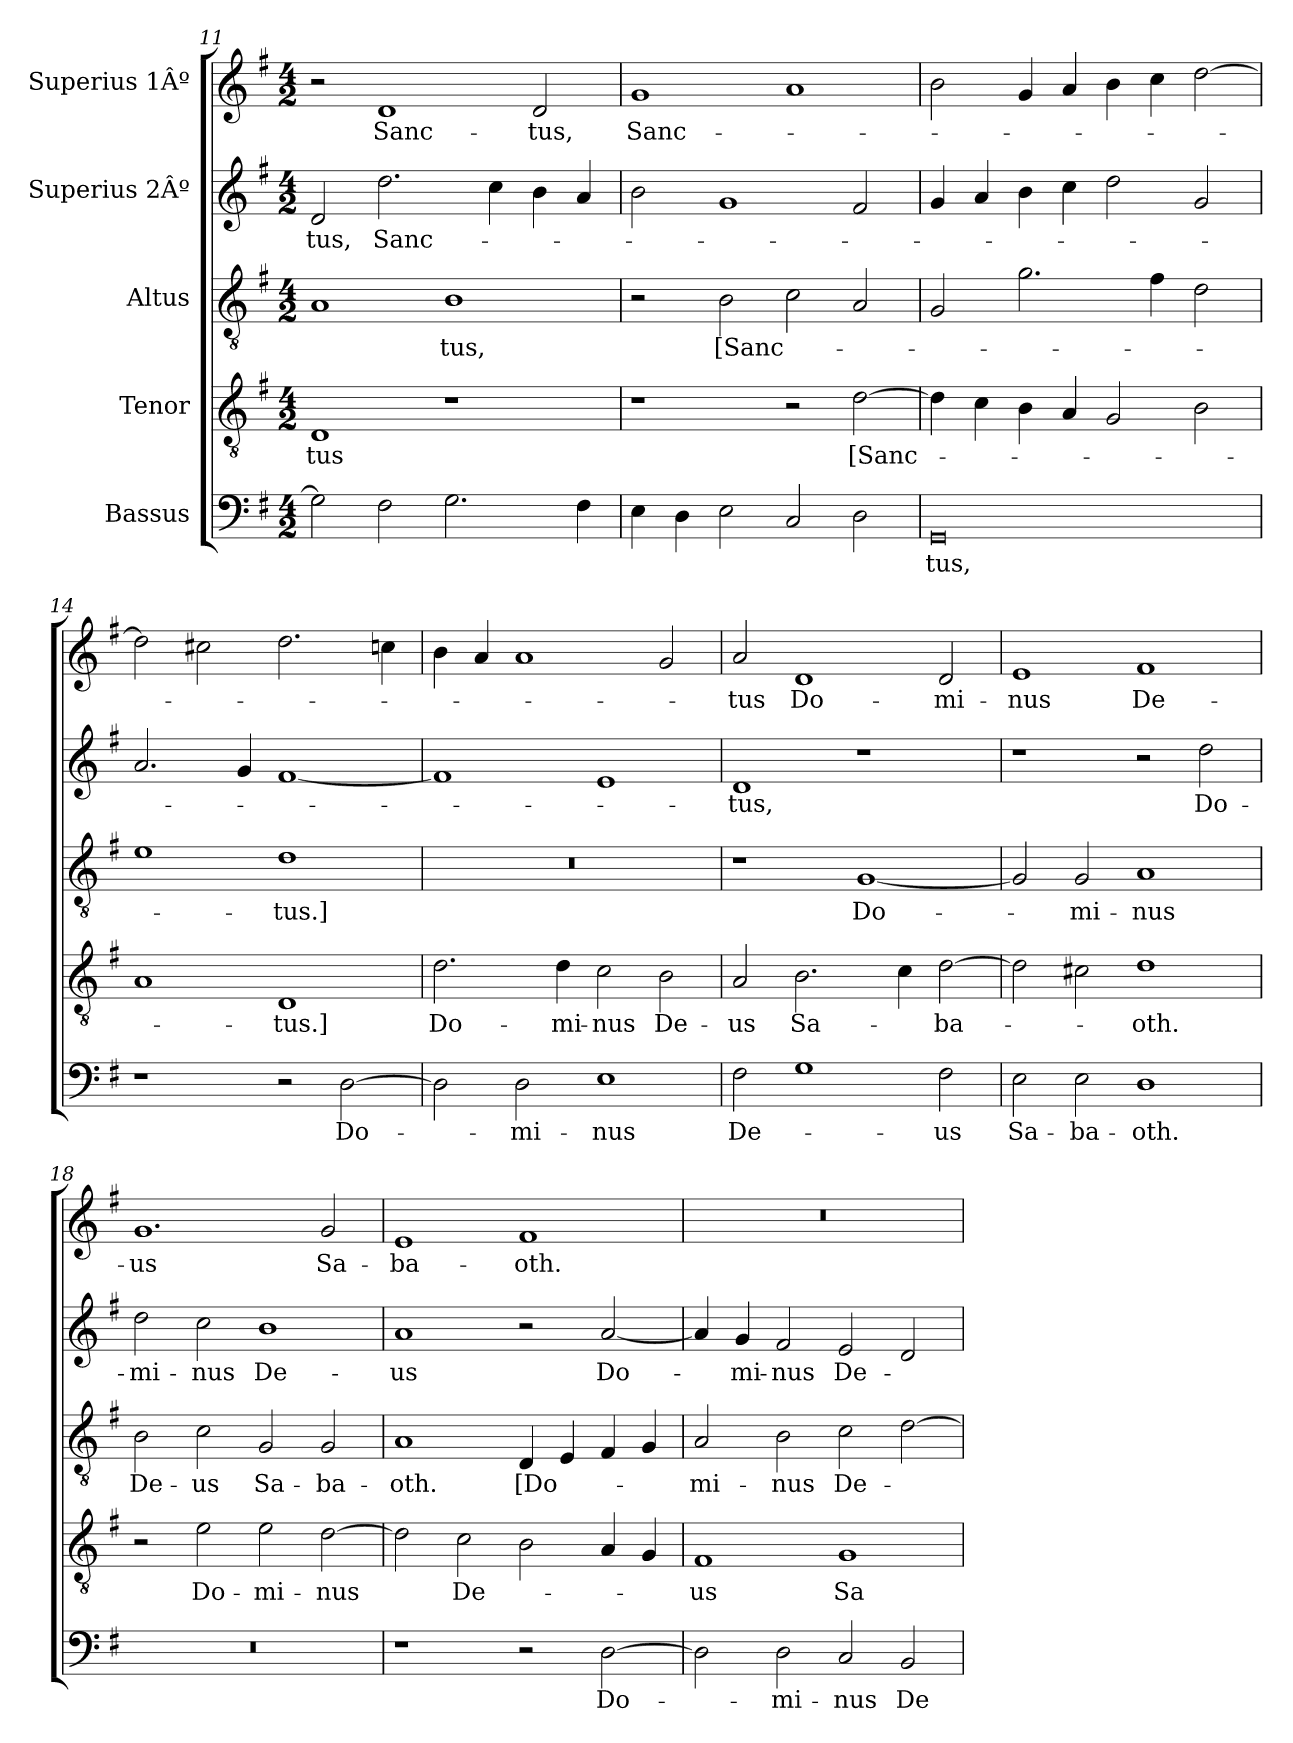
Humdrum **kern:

**kern	**text	**kern	**text	**kern	**text	**kern	**text	**kern	**text
*part5	*part5	*part4	*part4	*part3	*part3	*part2	*part2	*part1	*part1
*staff5	*staff5	*staff4	*staff4	*staff3	*staff3	*staff2	*staff2	*staff1	*staff1
*I"Bassus	*	*I"Tenor	*	*I"Altus	*	*I"Superius 2Âº	*	*I"Superius 1Âº	*
*clefF4	*	*clefGv2	*	*clefGv2	*	*clefG2	*	*clefG2	*
*k[f#]	*	*k[f#]	*	*k[f#]	*	*k[f#]	*	*k[f#]	*
*M4/2	*	*M4/2	*	*M4/2	*	*M4/2	*	*M4/2	*
=11	=11	=11	=11	=11	=11	=11	=11	=11	=11
2G\]	.	1D/	-tus	1A/	.	2d/	-tus,	2r	.
2F#\	.	.	.	.	.	2.dd\	Sanc-	1d/	Sanc-
2.G\	.	1r	.	1B\	-tus,	.	.	.	.
.	.	.	.	.	.	4cc\	.	.	.
.	.	.	.	.	.	4b\	.	2d/	-tus,
4F#\	.	.	.	.	.	4a/	.	.	.
=12	=12	=12	=12	=12	=12	=12	=12	=12	=12
4E\	.	1r	.	2r	.	2b\	.	1g/	Sanc-
4D\	.	.	.	.	.	.	.	.	.
2E\	.	.	.	2B\	[Sanc-	1g/	.	.	.
2C/	.	2r	.	2c\	.	.	.	1a/	.
2D\	.	[2d\	[Sanc-	2A/	.	2f#/	.	.	.
=13	=13	=13	=13	=13	=13	=13	=13	=13	=13
0GG/	-tus,	4d\]	.	2G/	.	4g/	.	2b\	.
.	.	4c\	.	.	.	4a/	.	.	.
.	.	4B\	.	2.g\	.	4b\	.	4g/	.
.	.	4A/	.	.	.	4cc\	.	4a/	.
.	.	2G/	.	.	.	2dd\	.	4b\	.
.	.	.	.	4f#\	.	.	.	4cc\	.
.	.	2B\	.	2d\	.	2g/	.	[2dd\	.
=14	=14	=14	=14	=14	=14	=14	=14	=14	=14
1r	.	1A/	.	1e\	.	2.a/	.	2dd\]	.
.	.	.	.	.	.	.	.	2cc#X\	.
.	.	.	.	.	.	4g/	.	.	.
2r	.	1D/	-tus.]	1d\	-tus.]	[1f#/	.	2.dd\	.
[2D\	Do-	.	.	.	.	.	.	.	.
.	.	.	.	.	.	.	.	4cc\	.
=15	=15	=15	=15	=15	=15	=15	=15	=15	=15
2D\]	.	2.d\	Do-	0r	.	1f#/]	.	4b\	.
.	.	.	.	.	.	.	.	4a/	.
2D\	-mi-	.	.	.	.	.	.	1a/	.
.	.	4d\	-mi-	.	.	.	.	.	.
1E\	-nus	2c\	-nus	.	.	1e/	.	.	.
.	.	2B\	De-	.	.	.	.	2g/	.
=16	=16	=16	=16	=16	=16	=16	=16	=16	=16
2F#\	De-	2A/	-us	1r	.	1d/	-tus,	2a/	-tus
1G\	.	2.B\	Sa-	.	.	.	.	1d/	Do-
.	.	.	.	[1G/	Do-	1r	.	.	.
.	.	4c\	.	.	.	.	.	.	.
2F#\	-us	[2d\	-ba-	.	.	.	.	2d/	-mi-
=17	=17	=17	=17	=17	=17	=17	=17	=17	=17
2E\	Sa-	2d\]	.	2G/]	.	1r	.	1e/	-nus
2E\	-ba-	2c#X\	.	2G/	-mi-	.	.	.	.
1D\	-oth.	1d\	-oth.	1A/	-nus	2r	.	1f#/	De-
.	.	.	.	.	.	2dd\	Do-	.	.
=18	=18	=18	=18	=18	=18	=18	=18	=18	=18
0r	.	2r	.	2B\	De-	2dd\	-mi-	1.g/	-us
.	.	2e\	Do-	2c\	-us	2cc\	-nus	.	.
.	.	2e\	-mi-	2G/	Sa-	1b\	De-	.	.
.	.	[2d\	-nus	2G/	-ba-	.	.	2g/	Sa-
=19	=19	=19	=19	=19	=19	=19	=19	=19	=19
1r	.	2d\]	.	1A/	-oth.	1a/	-us	1e/	-ba-
.	.	2c\	De-	.	.	.	.	.	.
2r	.	2B\	.	4D/	[Do-	2r	.	1f#/	-oth.
.	.	.	.	4E/	.	.	.	.	.
[2D\	Do-	4A/	.	4F#/	.	[2a/	Do-	.	.
.	.	4G/	.	4G/	.	.	.	.	.
=20	=20	=20	=20	=20	=20	=20	=20	=20	=20
2D\]	.	1F#/	-us	2A/	-mi-	4a/]	.	0r	.
.	.	.	.	.	.	4g/	-mi-	.	.
2D\	-mi-	.	.	2B\	-nus	2f#/	-nus	.	.
2C/	-nus	1G/	Sa-	2c\	De-	2e/	De-	.	.
2BB/	De-	.	.	[2d\	.	2d/	.	.	.
=	=	=	=	=	=	=	=	=	=
*-	*-	*-	*-	*-	*-	*-	*-	*-	*-
